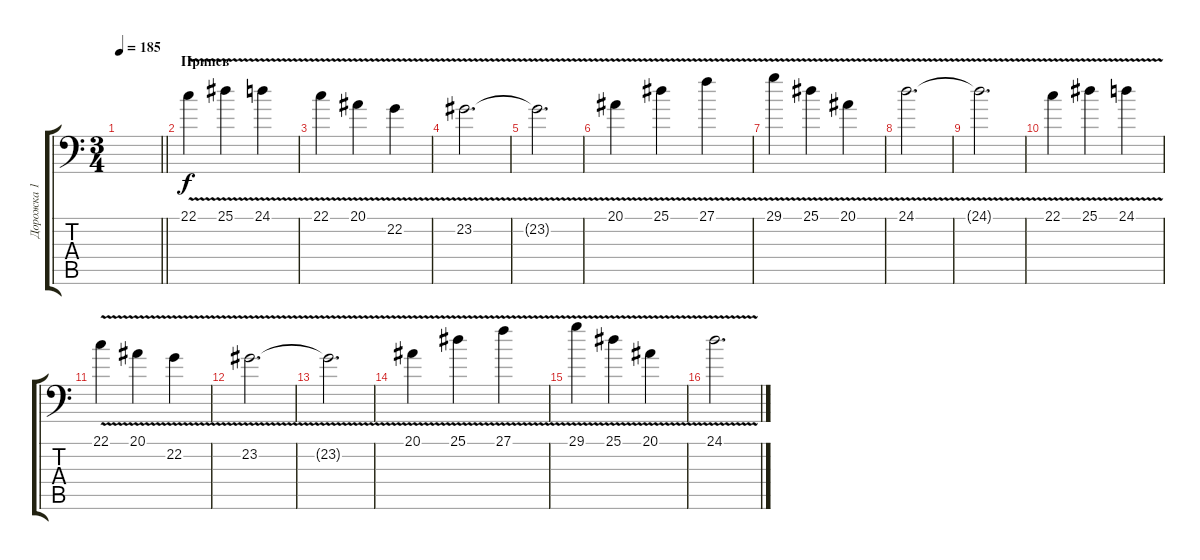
\track ("Дорожка 1" "Дорожка 1") {instrument pad4choir}
\staff {score tabs}
\tuning (D3 A2 F2 C2 G1 C1) {hide}
\ts (3 4)
\tempo 185
\clef f4
\barLineRight lightlight
\ks c
|
\section ("" "Припев")
22.1{v}.4{volume 9 instrument pad4choir} 25.1{v}.4 24.1{v}.4 |
22.1{v}.4 20.1{v}.4 22.2{v}.4 |
23.2{v}.2{d} |
23.2{t}.2{d} |
20.1{v}.4 25.1{v}.4 27.1{v}.4 |
29.1{v}.4 25.1{v}.4 20.1{v}.4 |
24.1{v}.2{d} |
24.1{t}.2{d} |
22.1{v}.4{volume 10 instrument pad4choir} 25.1{v}.4 24.1{v}.4 |
22.1{v}.4 20.1{v}.4 22.2{v}.4 |
23.2{v}.2{d} |
23.2{t}.2{d} |
20.1{v}.4 25.1{v}.4 27.1{v}.4 |
29.1{v}.4 25.1{v}.4 20.1{v}.4 |
24.1{v}.2{d}
